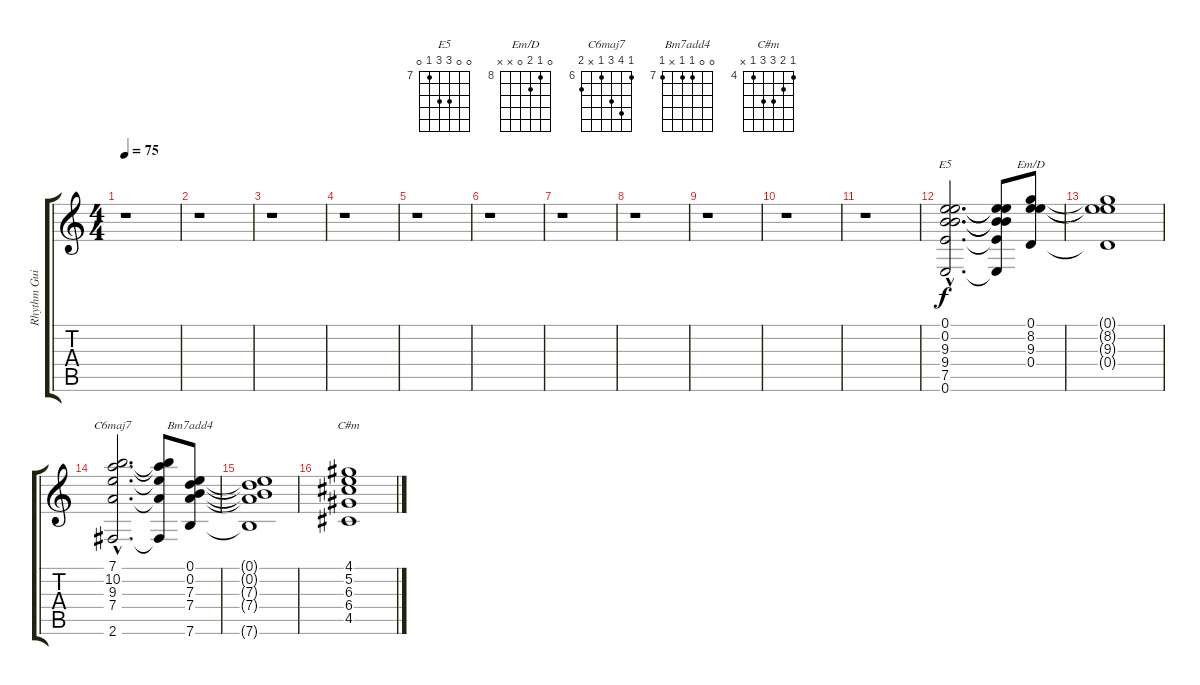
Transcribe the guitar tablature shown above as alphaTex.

\track ("Rhythm Guitar" "Rhythm Gui") {instrument distortionguitar}
\staff {score tabs}
\tuning (E4 B3 G3 D3 A2 E2) {hide}
\chord ("E5" 0 0 9 9 7 0) {firstfret 7}
\chord ("Em/D" 0 8 9 0 x x) {firstfret 8}
\chord ("C6maj7" 6 9 8 6 x 7) {firstfret 6}
\chord ("Bm7add4" 0 0 7 7 x 7) {firstfret 7}
\chord ("C#m" 4 5 6 6 4 x) {firstfret 4}
\ts (4 4)
\tempo 75
\clef g2
\ks c
r.1{dy f} |
r.1 |
r.1 |
r.1 |
r.1 |
r.1 |
r.1 |
r.1 |
r.1 |
r.1 |
r.1 |
(0.1{hac} 0.2{hac} 9.3{hac} 9.4{hac} 7.5{hac} 0.6{hac}).2{d ch "E5"} (0.1{t} 0.2{t} 9.3{t} 9.4{t} 7.5{t} 0.6{t}).8 (0.1 8.2 9.3 0.4).8{ch "Em/D"} |
(0.1{t} 8.2{t} 9.3{t} 0.4{t}).1 |
(7.1{hac} 10.2{hac} 9.3{hac} 7.4{hac} 2.6{hac}).2{d ch "C6maj7"} (7.1{t} 10.2{t} 9.3{t} 7.4{t} 2.6{t}).8 (0.1 0.2 7.3 7.4 7.6).8{ch "Bm7add4"} |
(0.1{t} 0.2{t} 7.3{t} 7.4{t} 7.6{t}).1 |
(4.1 5.2 6.3 6.4 4.5).1{ch "C#m"}
